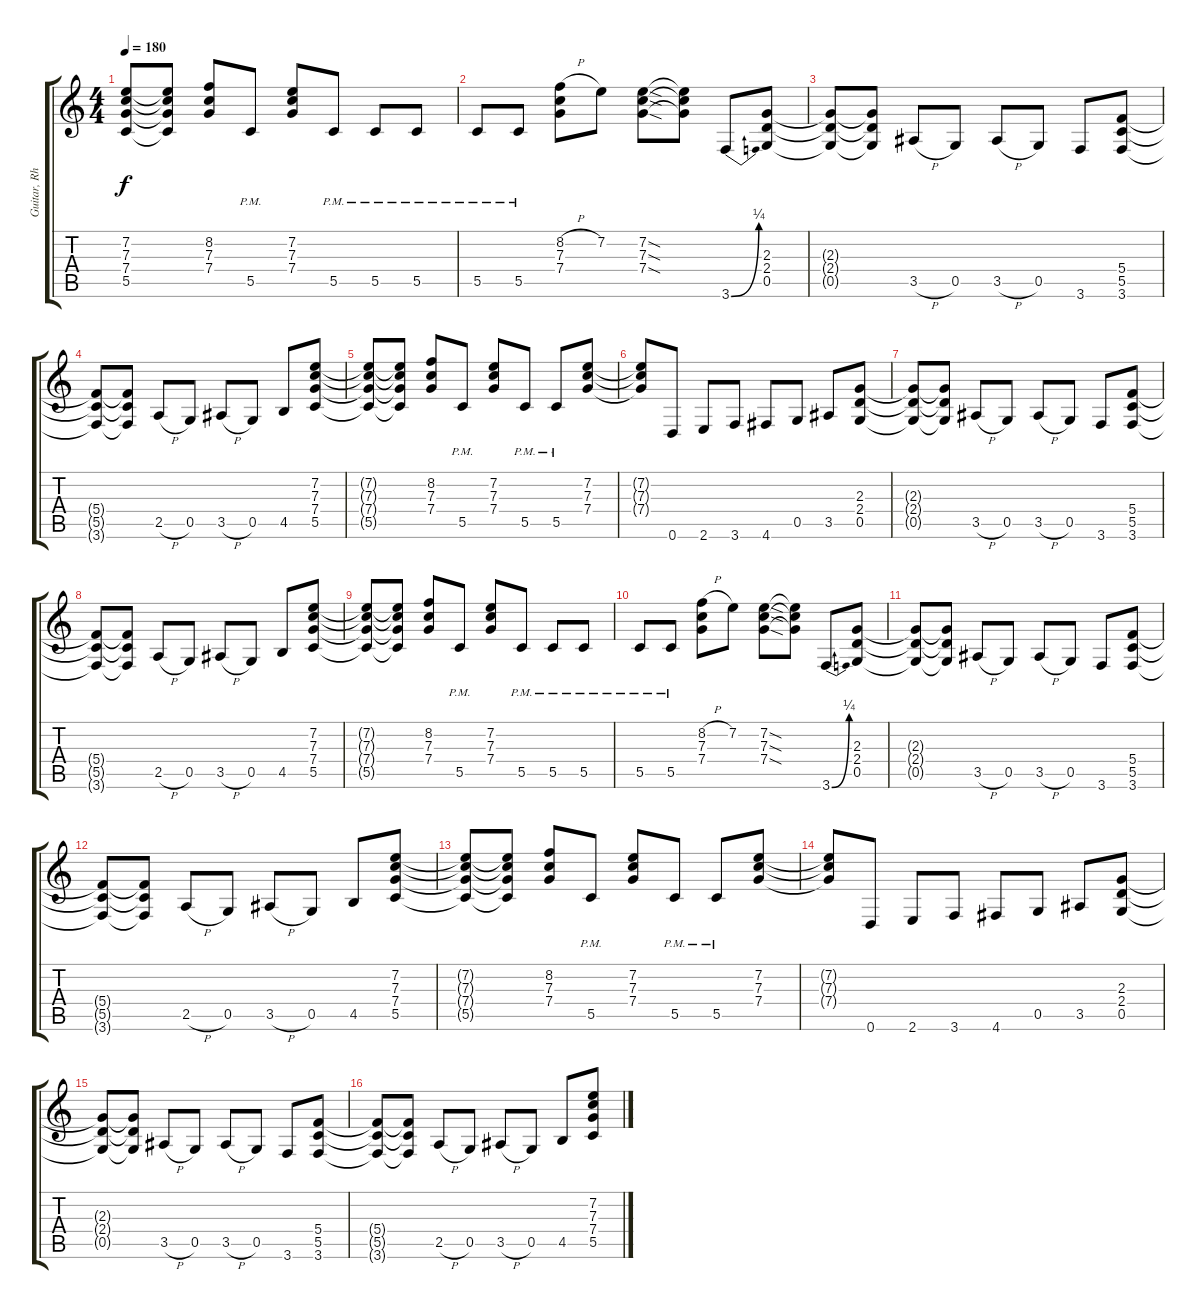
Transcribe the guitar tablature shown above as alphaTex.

\track ("Guitar, Rhythm 1" "Guitar, Rh") {instrument overdrivenguitar}
\staff {score tabs}
\tuning (D4 A3 F3 C3 G2 D2) {hide}
\ts (4 4)
\tempo 180
\clef g2
\ks c
(7.2{t} 7.3{t} 7.4{t} 5.5{t}).8{dy f} (7.2{t} 7.3{t} 7.4{t} 5.5{t}).8 (8.2 7.3 7.4).8 5.5{pm}.8 (7.2 7.3 7.4).8 5.5{pm}.8 5.5{pm}.8 5.5{pm}.8 |
5.5{pm}.8 5.5{pm}.8 (8.2{h} 7.3 7.4).8 7.2.8 (7.2{sod} 7.3{sod} 7.4{sod}).8 (7.2{t} 7.3{t} 7.4{t}).8 3.6{be (bend 0 0 60 1)}.8 (2.3 2.4 0.5).8 |
(2.3{t} 2.4{t} 0.5{t}).8 (2.3{t} 2.4{t} 0.5{t}).8 3.5{h}.8 0.5.8 3.5{h}.8 0.5.8 3.6.8 (5.4 5.5 3.6).8 |
(5.4{t} 5.5{t} 3.6{t}).8 (5.4{t} 5.5{t} 3.6{t}).8 2.5{h}.8 0.5.8 3.5{h}.8 0.5.8 4.5.8 (7.2 7.3 7.4 5.5).8 |
(7.2{t} 7.3{t} 7.4{t} 5.5{t}).8 (7.2{t} 7.3{t} 7.4{t} 5.5{t}).8 (8.2 7.3 7.4).8 5.5{pm}.8 (7.2 7.3 7.4).8 5.5{pm}.8 5.5{pm}.8 (7.2 7.3 7.4).8 |
(7.2{t} 7.3{t} 7.4{t}).8 0.6.8 2.6.8 3.6.8 4.6.8 0.5.8 3.5.8 (2.3 2.4 0.5).8 |
(2.3{t} 2.4{t} 0.5{t}).8 (2.3{t} 2.4{t} 0.5{t}).8 3.5{h}.8 0.5.8 3.5{h}.8 0.5.8 3.6.8 (5.4 5.5 3.6).8 |
(5.4{t} 5.5{t} 3.6{t}).8 (5.4{t} 5.5{t} 3.6{t}).8 2.5{h}.8 0.5.8 3.5{h}.8 0.5.8 4.5.8 (7.2 7.3 7.4 5.5).8 |
(7.2{t} 7.3{t} 7.4{t} 5.5{t}).8 (7.2{t} 7.3{t} 7.4{t} 5.5{t}).8 (8.2 7.3 7.4).8 5.5{pm}.8 (7.2 7.3 7.4).8 5.5{pm}.8 5.5{pm}.8 5.5{pm}.8 |
5.5{pm}.8 5.5{pm}.8 (8.2{h} 7.3 7.4).8 7.2.8 (7.2{sod} 7.3{sod} 7.4{sod}).8 (7.2{t} 7.3{t} 7.4{t}).8 3.6{be (bend 0 0 60 1)}.8 (2.3 2.4 0.5).8 |
(2.3{t} 2.4{t} 0.5{t}).8 (2.3{t} 2.4{t} 0.5{t}).8 3.5{h}.8 0.5.8 3.5{h}.8 0.5.8 3.6.8 (5.4 5.5 3.6).8 |
(5.4{t} 5.5{t} 3.6{t}).8 (5.4{t} 5.5{t} 3.6{t}).8 2.5{h}.8 0.5.8 3.5{h}.8 0.5.8 4.5.8 (7.2 7.3 7.4 5.5).8 |
(7.2{t} 7.3{t} 7.4{t} 5.5{t}).8 (7.2{t} 7.3{t} 7.4{t} 5.5{t}).8 (8.2 7.3 7.4).8 5.5{pm}.8 (7.2 7.3 7.4).8 5.5{pm}.8 5.5{pm}.8 (7.2 7.3 7.4).8 |
(7.2{t} 7.3{t} 7.4{t}).8 0.6.8 2.6.8 3.6.8 4.6.8 0.5.8 3.5.8 (2.3 2.4 0.5).8 |
(2.3{t} 2.4{t} 0.5{t}).8 (2.3{t} 2.4{t} 0.5{t}).8 3.5{h}.8 0.5.8 3.5{h}.8 0.5.8 3.6.8 (5.4 5.5 3.6).8 |
(5.4{t} 5.5{t} 3.6{t}).8 (5.4{t} 5.5{t} 3.6{t}).8 2.5{h}.8 0.5.8 3.5{h}.8 0.5.8 4.5.8 (7.2 7.3 7.4 5.5).8
